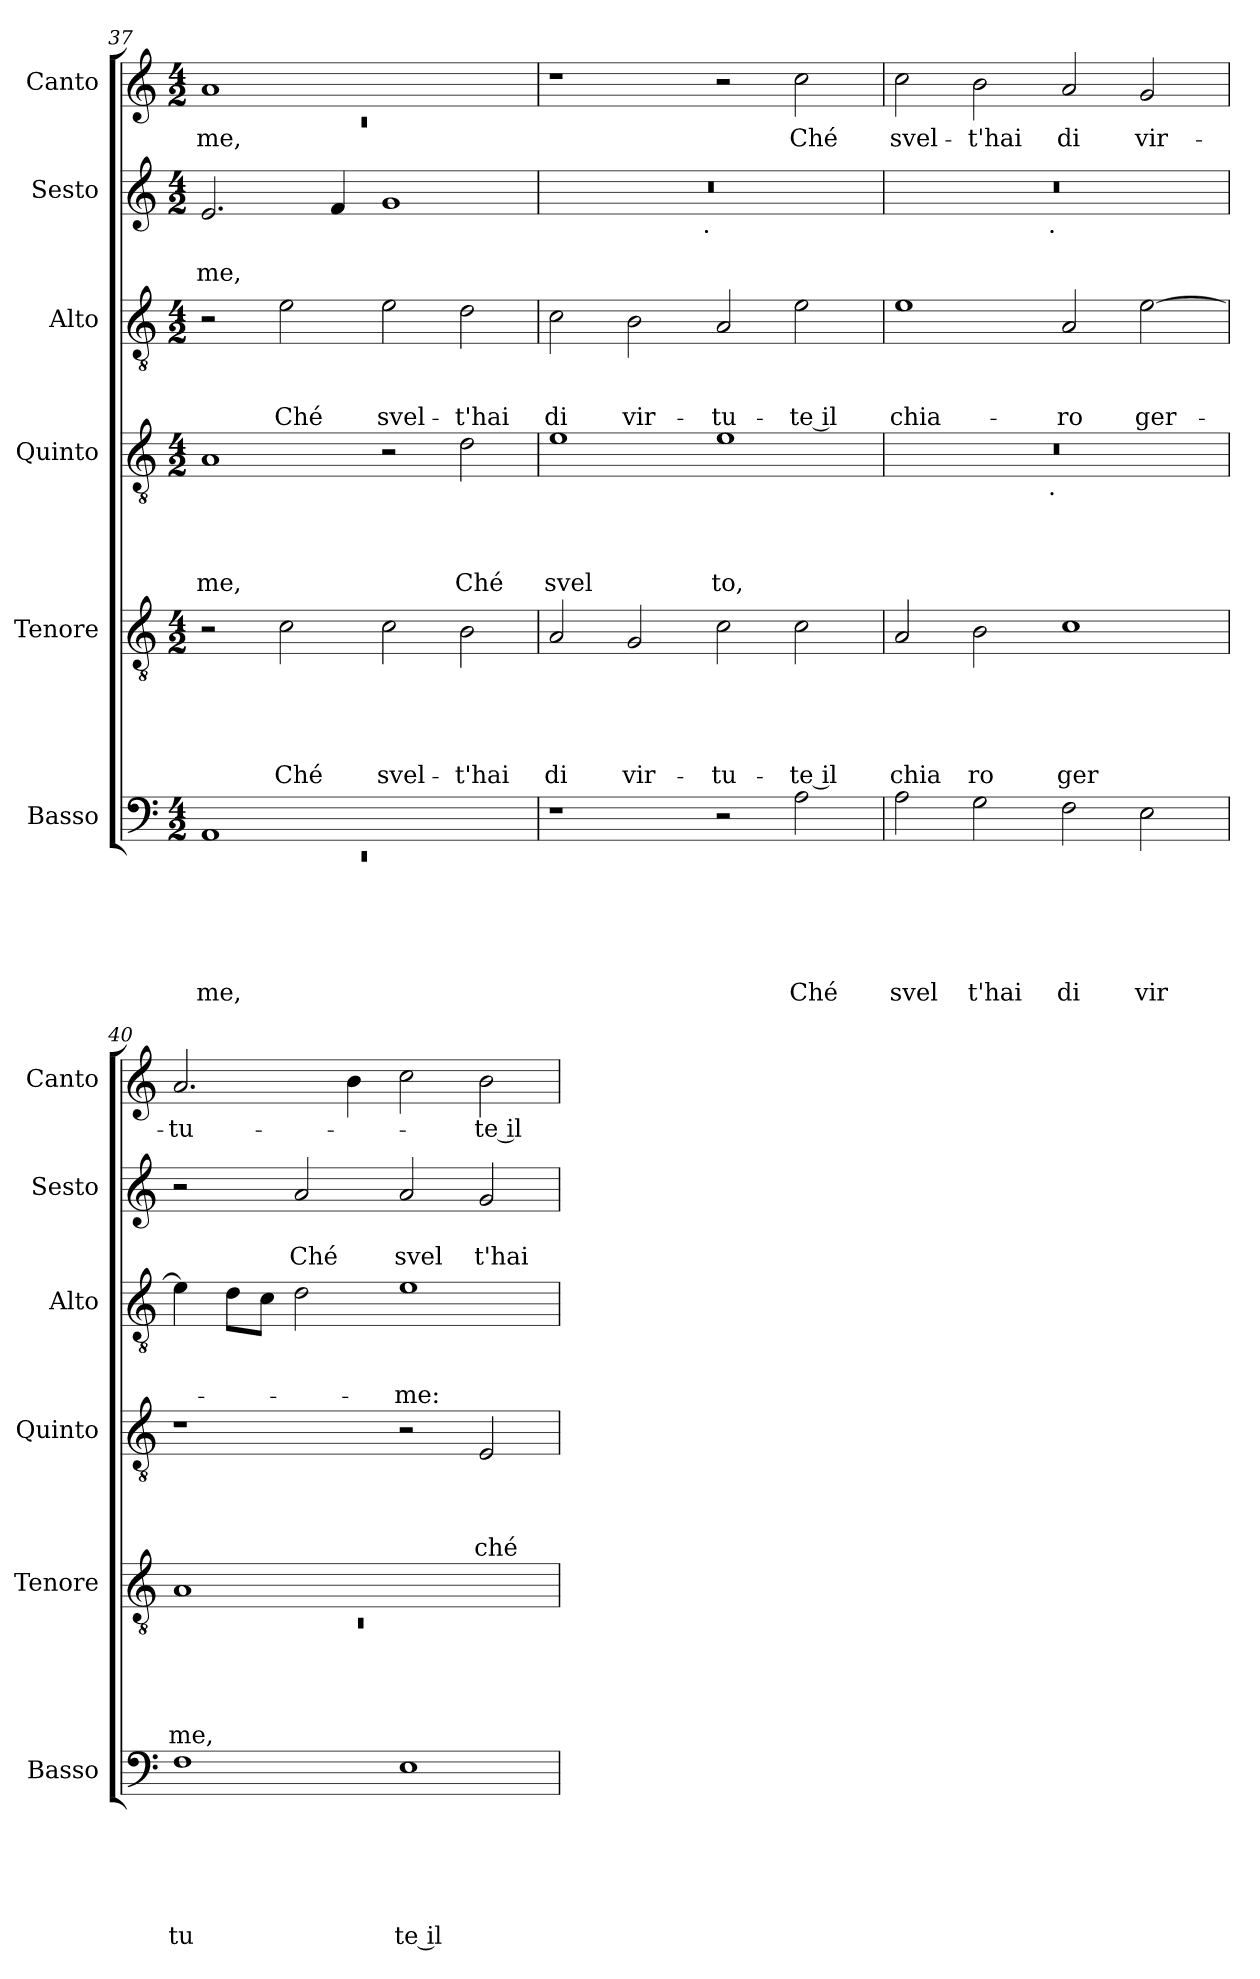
**kern	**text	**text	**text	**text	**text	**text	**kern	**text	**text	**text	**text	**text	**kern	**text	**text	**text	**text	**kern	**text	**text	**text	**kern	**text	**text	**kern	**text
*part6	*part6	*part6	*part6	*part6	*part6	*part6	*part5	*part5	*part5	*part5	*part5	*part5	*part4	*part4	*part4	*part4	*part4	*part3	*part3	*part3	*part3	*part2	*part2	*part2	*part1	*part1
*staff6	*staff6	*staff6	*staff6	*staff6	*staff6	*staff6	*staff5	*staff5	*staff5	*staff5	*staff5	*staff5	*staff4	*staff4	*staff4	*staff4	*staff4	*staff3	*staff3	*staff3	*staff3	*staff2	*staff2	*staff2	*staff1	*staff1
*I"Basso	*	*	*	*	*	*	*I"Tenore	*	*	*	*	*	*I"Quinto	*	*	*	*	*I"Alto	*	*	*	*I"Sesto	*	*	*I"Canto	*
*I'Basso	*	*	*	*	*	*	*I'Tenore	*	*	*	*	*	*I'Quinto	*	*	*	*	*I'Alto	*	*	*	*I'Sesto	*	*	*I'Canto	*
*clefF4	*	*	*	*	*	*	*clefGv2	*	*	*	*	*	*clefGv2	*	*	*	*	*clefGv2	*	*	*	*clefG2	*	*	*clefG2	*
*k[]	*	*	*	*	*	*	*k[]	*	*	*	*	*	*k[]	*	*	*	*	*k[]	*	*	*	*k[]	*	*	*k[]	*
*C:	*	*	*	*	*	*	*C:	*	*	*	*	*	*C:	*	*	*	*	*C:	*	*	*	*C:	*	*	*C:	*
*M4/2	*	*	*	*	*	*	*M4/2	*	*	*	*	*	*M4/2	*	*	*	*	*M4/2	*	*	*	*M4/2	*	*	*M4/2	*
=37	=37	=37	=37	=37	=37	=37	=37	=37	=37	=37	=37	=37	=37	=37	=37	=37	=37	=37	=37	=37	=37	=37	=37	=37	=37	=37
*^	*	*	*	*	*	*	*	*	*	*	*	*	*	*	*	*	*	*	*	*	*	*	*	*	*^	*
!	!LO:N:vis=1	!	!	!	!	!	!LO:LY:b	!	!	!	!	!	!	!	!	!	!	!LO:LY:b	!	!	!	!	!	!	!LO:LY:b	!	!LO:N:vis=1	!LO:LY:b
1AA	0rEE	.	.	.	.	.	-me,	2r	.	.	.	.	.	1A	.	.	.	me,	2r	.	.	.	2.e/	.	-me,	1a	0rc	me,
!	!	!	!	!	!	!	!	!	!	!	!	!	!LO:LY:b	!	!	!	!	!	!	!	!	!LO:LY:b	!	!	!	!	!	!
.	.	.	.	.	.	.	.	2c\	.	.	.	.	Ché	.	.	.	.	.	2e\	.	.	Ché	.	.	.	.	.	.
.	.	.	.	.	.	.	.	.	.	.	.	.	.	.	.	.	.	.	.	.	.	.	4f/	.	.	.	.	.
!	!	!	!	!	!	!	!	!	!	!	!	!	!LO:LY:b	!	!	!	!	!	!	!	!	!LO:LY:b	!	!	!	!	!	!
1ryy	.	.	.	.	.	.	.	2c\	.	.	.	.	svel-	2r	.	.	.	.	2e\	.	.	svel-	1g	.	.	1ryy	.	.
!	!	!	!	!	!	!	!	!	!	!	!	!	!LO:LY:b	!	!	!	!	!LO:LY:b	!	!	!	!LO:LY:b	!	!	!	!	!	!
.	.	.	.	.	.	.	.	2B\	.	.	.	.	-t'hai	2d\	.	.	.	Ché	2d\	.	.	-t'hai	.	.	.	.	.	.
*v	*v	*	*	*	*	*	*	*	*	*	*	*	*	*	*	*	*	*	*	*	*	*	*	*	*	*v	*v	*
=38	=38	=38	=38	=38	=38	=38	=38	=38	=38	=38	=38	=38	=38	=38	=38	=38	=38	=38	=38	=38	=38	=38	=38	=38	=38	=38
!	!	!	!	!	!	!	!	!	!	!	!	!LO:LY:b	!	!	!	!	!LO:LY:b	!	!	!	!LO:LY:b	!	!	!	!	!
*	*	*	*	*	*	*	*	*	*	*	*	*	*	*	*	*	*	*	*	*	*	*^	*	*	*	*
1r	.	.	.	.	.	.	2A/	.	.	.	.	di	1e	.	.	.	svel	2c\	.	.	di	0r	2ryy	.	.	1r	.
!	!	!	!	!	!	!	!	!	!	!	!	!LO:LY:b	!	!	!	!	!	!	!	!	!LO:LY:b	!	!	!	!	!	!
.	.	.	.	.	.	.	2G/	.	.	.	.	vir-	.	.	.	.	.	2B\	.	.	vir-	.	4...ryy	.	.	.	.
!	!	!	!	!	!	!	!	!	!	!	!	!	!	!	!	!	!	!	!	!	!	!	!LO:TX:b:t=.	!	!	!	!
.	.	.	.	.	.	.	.	.	.	.	.	.	.	.	.	.	.	.	.	.	.	.	1ryy	.	.	.	.
!	!	!	!	!	!	!	!	!	!	!	!	!LO:LY:b	!	!	!	!	!LO:LY:b	!	!	!	!LO:LY:b	!	!	!	!	!	!
2r	.	.	.	.	.	.	2c\	.	.	.	.	-tu-	1e	.	.	.	to,	2A/	.	.	-tu-	.	.	.	.	2r	.
!	!	!	!	!	!	!LO:LY:b	!	!	!	!	!	!LO:LY:b:rj	!	!	!	!	!	!	!	!	!LO:LY:b:rj	!	!	!	!	!	!LO:LY:b
2A\	.	.	.	.	.	Ché	2c\	.	.	.	.	-te il	.	.	.	.	.	2e\	.	.	-te il	.	.	.	.	2cc\	Ché
.	.	.	.	.	.	.	.	.	.	.	.	.	.	.	.	.	.	.	.	.	.	.	32ryy	.	.	.	.
!!LO:PB:g=z
=39	=39	=39	=39	=39	=39	=39	=39	=39	=39	=39	=39	=39	=39	=39	=39	=39	=39	=39	=39	=39	=39	=39	=39	=39	=39	=39	=39
!	!	!	!	!	!	!LO:LY:b	!	!	!	!	!	!LO:LY:b	!	!	!	!	!	!	!	!	!LO:LY:b	!	!	!	!	!	!LO:LY:b
*	*	*	*	*	*	*	*	*	*	*	*	*	*^	*	*	*	*	*	*	*	*	*	*	*	*	*	*
2A\	.	.	.	.	.	svel	2A/	.	.	.	.	chia	0r	2ryy	.	.	.	.	1e	.	.	chia-	0r	2ryy	.	.	2cc\	svel-
!	!	!	!	!	!	!LO:LY:b	!	!	!	!	!	!LO:LY:b	!	!	!	!	!	!	!	!	!	!	!	!	!	!	!	!LO:LY:b
2G\	.	.	.	.	.	t'hai	2B\	.	.	.	.	ro	.	4...ryy	.	.	.	.	.	.	.	.	.	4...ryy	.	.	2b\	-t'hai
!	!	!	!	!	!	!	!	!	!	!	!	!	!	!	!	!	!	!	!	!	!	!	!	!LO:TX:b:t=.	!	!	!	!
!	!	!	!	!	!	!	!	!	!	!	!	!	!	!LO:TX:b:t=.	!	!	!	!	!	!	!	!	!	!	!	!	!	!
.	.	.	.	.	.	.	.	.	.	.	.	.	.	1ryy	.	.	.	.	.	.	.	.	.	1ryy	.	.	.	.
!	!	!	!	!	!	!LO:LY:b	!	!	!	!	!	!LO:LY:b	!	!	!	!	!	!	!	!	!	!LO:LY:b	!	!	!	!	!	!LO:LY:b
2F\	.	.	.	.	.	di	1c	.	.	.	.	ger	.	.	.	.	.	.	2A/	.	.	-ro	.	.	.	.	2a/	di
!	!	!	!	!	!	!LO:LY:b	!	!	!	!	!	!	!	!	!	!	!	!	!	!	!	!LO:LY:b	!	!	!	!	!	!LO:LY:b
2E\	.	.	.	.	.	vir	.	.	.	.	.	.	.	.	.	.	.	.	[>2e\	.	.	ger-	.	.	.	.	2g/	vir-
.	.	.	.	.	.	.	.	.	.	.	.	.	.	32ryy	.	.	.	.	.	.	.	.	.	32ryy	.	.	.	.
=40	=40	=40	=40	=40	=40	=40	=40	=40	=40	=40	=40	=40	=40	=40	=40	=40	=40	=40	=40	=40	=40	=40	=40	=40	=40	=40	=40	=40
*	*	*	*	*	*	*	*^	*	*	*	*	*	*	*	*	*	*	*	*	*	*	*	*	*	*	*	*	*
!	!	!	!	!	!	!LO:LY:b	!	!LO:N:vis=1	!	!	!	!	!LO:LY:b	!	!	!	!	!	!	!	!	!	!	!	!	!	!	!	!LO:LY:b
*	*	*	*	*	*	*	*	*	*	*	*	*	*	*v	*v	*	*	*	*	*	*	*	*	*v	*v	*	*	*	*
1F	.	.	.	.	.	tu	1A	0rC	.	.	.	.	me,	1r	.	.	.	.	4e\]	.	.	.	2r	.	.	2.a/	-tu-
.	.	.	.	.	.	.	.	.	.	.	.	.	.	.	.	.	.	.	8d\L	.	.	.	.	.	.	.	.
.	.	.	.	.	.	.	.	.	.	.	.	.	.	.	.	.	.	.	8c\J	.	.	.	.	.	.	.	.
!	!	!	!	!	!	!	!	!	!	!	!	!	!	!	!	!	!	!	!	!	!	!	!	!	!LO:LY:b	!	!
.	.	.	.	.	.	.	.	.	.	.	.	.	.	.	.	.	.	.	2d\	.	.	.	2a/	.	Ché	.	.
.	.	.	.	.	.	.	.	.	.	.	.	.	.	.	.	.	.	.	.	.	.	.	.	.	.	4b\	.
!	!	!	!	!	!	!LO:LY:b:rj	!	!	!	!	!	!	!	!	!	!	!	!	!	!	!	!LO:LY:b	!	!	!LO:LY:b	!	!
1E	.	.	.	.	.	te il	1ryy	.	.	.	.	.	.	2r	.	.	.	.	1e	.	.	-me:	2a/	.	svel	2cc\	.
!	!	!	!	!	!	!	!	!	!	!	!	!	!	!	!	!	!	!LO:LY:b	!	!	!	!	!	!	!LO:LY:b	!	!LO:LY:b:rj
.	.	.	.	.	.	.	.	.	.	.	.	.	.	2E/	.	.	.	ché	.	.	.	.	2g/	.	t'hai	2b\	-te il
*	*	*	*	*	*	*	*v	*v	*	*	*	*	*	*	*	*	*	*	*	*	*	*	*	*	*	*	*
=	=	=	=	=	=	=	=	=	=	=	=	=	=	=	=	=	=	=	=	=	=	=	=	=	=	=
*-	*-	*-	*-	*-	*-	*-	*-	*-	*-	*-	*-	*-	*-	*-	*-	*-	*-	*-	*-	*-	*-	*-	*-	*-	*-	*-
